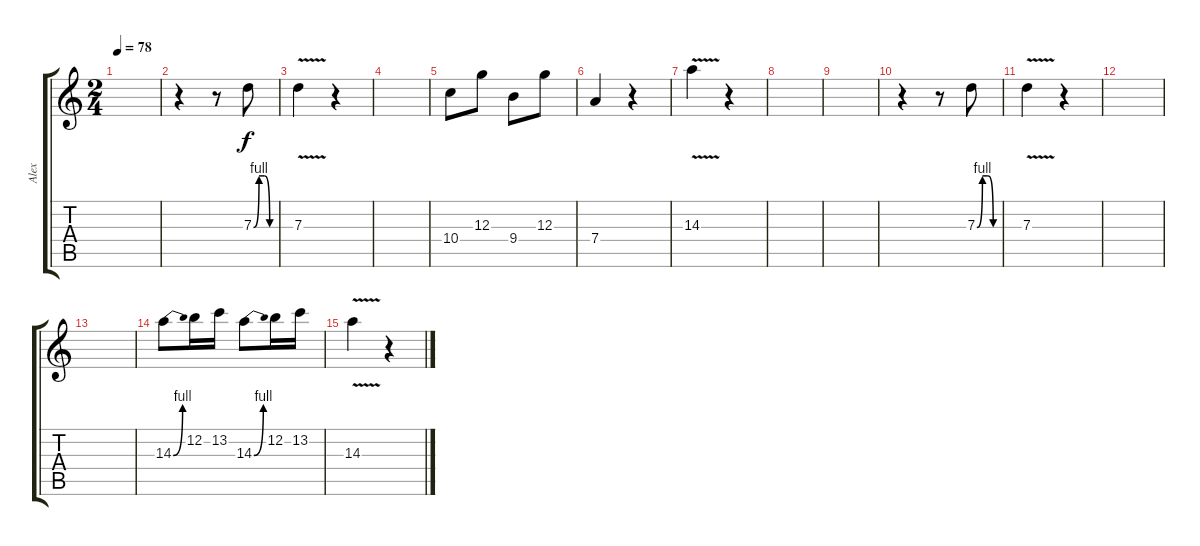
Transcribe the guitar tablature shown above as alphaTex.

\track ("Alex" "Alex") {instrument overdrivenguitar}
\staff {score tabs}
\tuning (E4 B3 G3 D3 A2 E2) {hide}
\ts (2 4)
\tempo 78
\clef g2
\ks c
|
r.4 r.8{volume 11} 7.3{be (custom 0 0 15 4 30 4 45 0 60 0)}.8 |
7.3{v}.4 r.4 |
|
10.4.8 12.3.8 9.4.8 12.3.8 |
7.4.4 r.4 |
14.3{v}.4 r.4 |
|
|
r.4 r.8{volume 11} 7.3{be (custom 0 0 15 4 30 4 45 0 60 0)}.8 |
7.3{v}.4 r.4 |
|
|
14.3{be (bend 0 0 60 4)}.8 12.2.16 13.2.16 14.3{be (bend 0 0 60 4)}.8 12.2.16 13.2.16 |
14.3{v}.4 r.4
